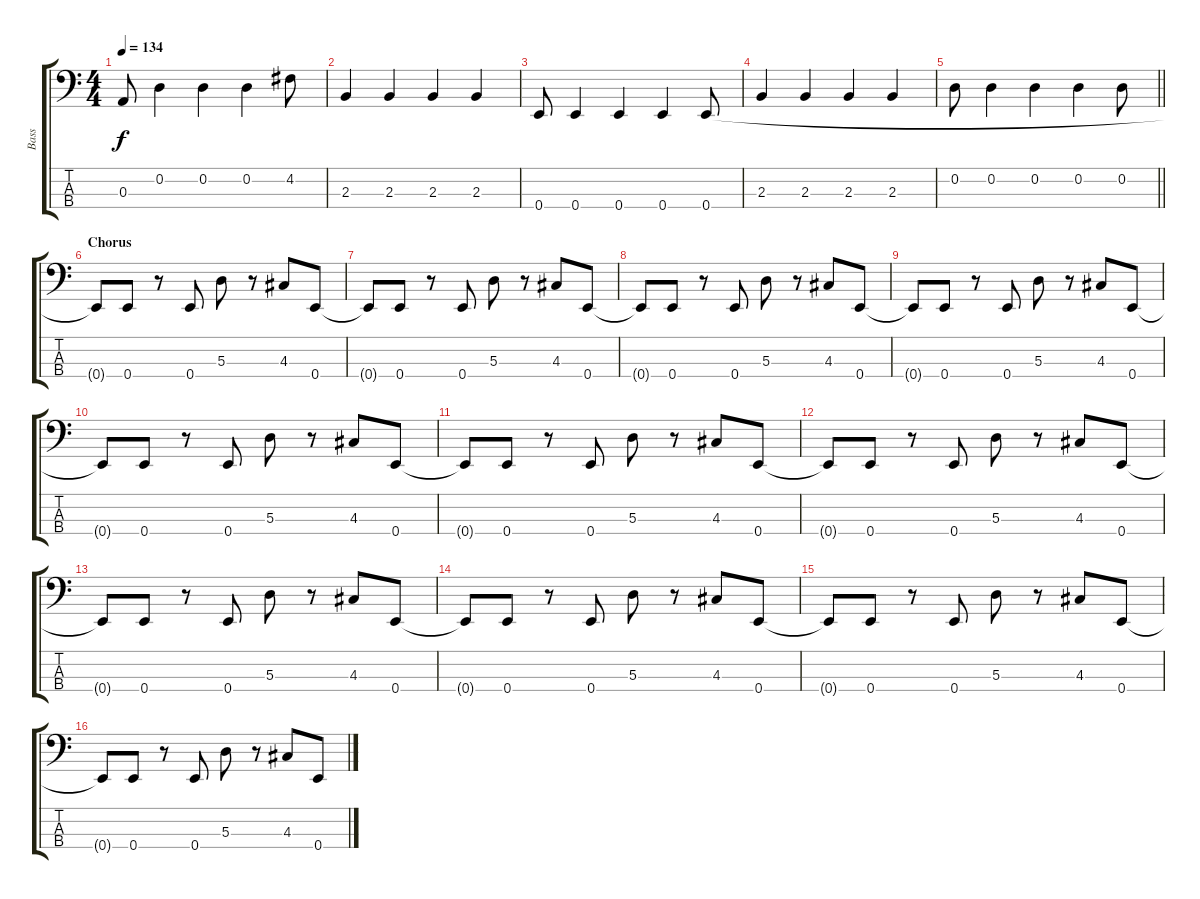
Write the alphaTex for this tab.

\track ("Bass" "Bass") {instrument electricbassfinger}
\staff {score tabs}
\tuning (G2 D2 A1 E1) {hide}
\ts (4 4)
\tempo 134
\clef f4
\ks c
0.3{t}.8{dy f} 0.2.4 0.2.4 0.2.4 4.2.8 |
2.3.4 2.3.4 2.3.4 2.3.4 |
0.4.8 0.4.4 0.4.4 0.4.4 0.4.8 |
2.3.4 2.3.4 2.3.4 2.3.4 |
\barLineRight lightlight
0.2.8 0.2.4 0.2.4 0.2.4 0.2.8 |
\section ("" "Chorus")
0.4{t}.8 0.4.8 r.8 0.4.8 5.3.8 r.8 4.3.8 0.4.8 |
0.4{t}.8 0.4.8 r.8 0.4.8 5.3.8 r.8 4.3.8 0.4.8 |
0.4{t}.8 0.4.8 r.8 0.4.8 5.3.8 r.8 4.3.8 0.4.8 |
0.4{t}.8 0.4.8 r.8 0.4.8 5.3.8 r.8 4.3.8 0.4.8 |
0.4{t}.8 0.4.8 r.8 0.4.8 5.3.8 r.8 4.3.8 0.4.8 |
0.4{t}.8 0.4.8 r.8 0.4.8 5.3.8 r.8 4.3.8 0.4.8 |
0.4{t}.8 0.4.8 r.8 0.4.8 5.3.8 r.8 4.3.8 0.4.8 |
0.4{t}.8 0.4.8 r.8 0.4.8 5.3.8 r.8 4.3.8 0.4.8 |
0.4{t}.8 0.4.8 r.8 0.4.8 5.3.8 r.8 4.3.8 0.4.8 |
0.4{t}.8 0.4.8 r.8 0.4.8 5.3.8 r.8 4.3.8 0.4.8 |
0.4{t}.8 0.4.8 r.8 0.4.8 5.3.8 r.8 4.3.8 0.4.8
